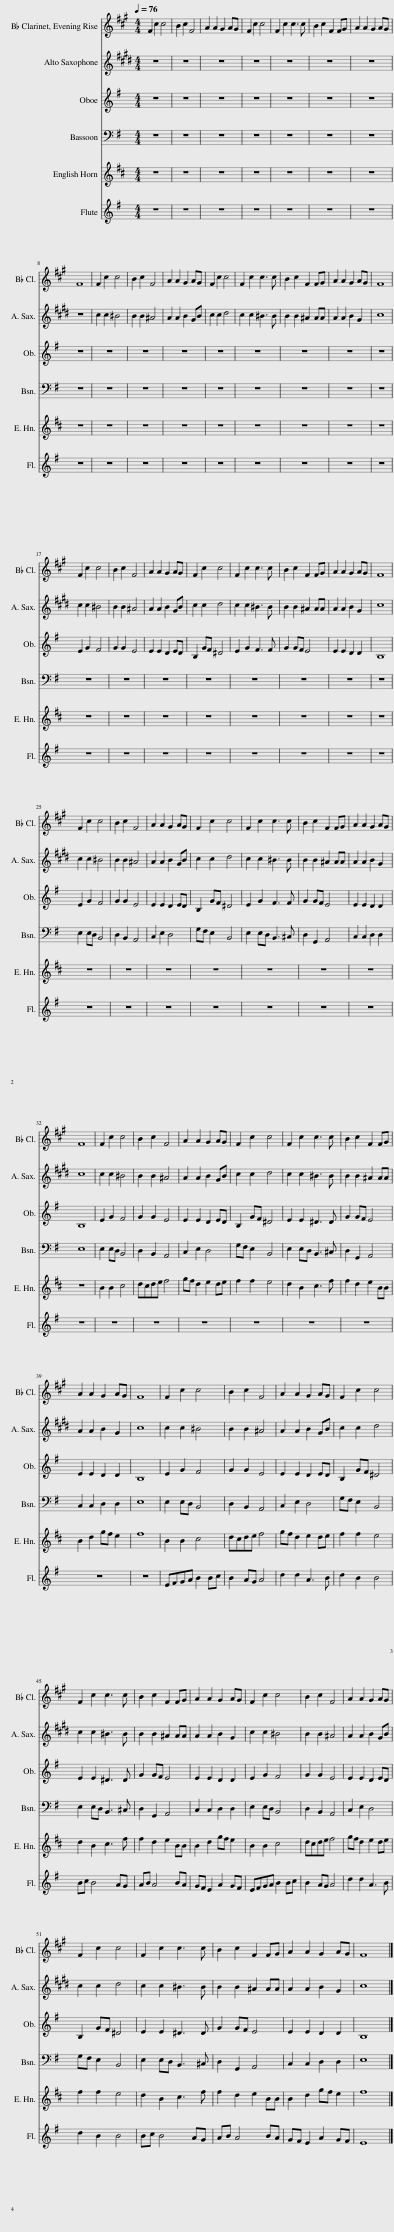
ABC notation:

X:1
%%score 1 2 3 4 5 6
L:1/8
Q:1/4=76
M:4/4
I:linebreak $
K:G
V:1 treble transpose=-2
V:2 treble transpose=-9
V:3 treble
V:4 bass
V:5 treble transpose=-7
V:6 treble
V:1
[K:A] F2 c2 c4 | B2 c2 F4 | A2 A2 G2 AG | F2 c2 c4 | F2 c2 c3 c | %5
 B2 c2 F2 FG | A2 A2 G2 AG |$ F8 | F2 c2 c4 | B2 c2 F4 | %10
 A2 A2 G2 AG | F2 c2 c4 | F2 c2 c3 c | B2 c2 F2 FG | A2 A2 G2 AG | %15
 F8 |$ F2 c2 c4 | B2 c2 F4 | A2 A2 G2 AG | F2 c2 c4 | %20
 F2 c2 c3 c | B2 c2 F2 FG | A2 A2 G2 AG | F8 |$ F2 c2 c4 | %25
 B2 c2 F4 | A2 A2 G2 AG | F2 c2 c4 | F2 c2 c3 c | B2 c2 F2 FG | %30
 A2 A2 G2 AG |$ F8 | F2 c2 c4 | B2 c2 F4 | A2 A2 G2 AG | %35
 F2 c2 c4 | F2 c2 c3 c | B2 c2 F2 FG |$ A2 A2 G2 AG | F8 | %40
 F2 c2 c4 | B2 c2 F4 | A2 A2 G2 AG | F2 c2 c4 |$ F2 c2 c3 c | %45
 B2 c2 F2 FG | A2 A2 G2 AG | F2 c2 c4 | B2 c2 F4 | A2 A2 G2 AG |$ %50
 F2 c2 c4 | F2 c2 c3 c | B2 c2 F2 FG | A2 A2 G2 AG | F8 |] %55
V:2
[K:E] z8 | z8 | z8 | z8 | z8 | %5
 z8 | z8 |$ z8 | c2 c2 ^B4 | B2 B2 ^A4 | %10
 A2 A2 B2 GB | c2 c2 d4 | c2 c2 ^B3 B | B2 B2 ^A2 AA | A2 A2 B2 G2 | %15
 c8 |$ c2 c2 ^B4 | B2 B2 ^A4 | A2 A2 B2 GB | c2 c2 d4 | %20
 c2 c2 ^B3 B | B2 B2 ^A2 AA | A2 A2 B2 G2 | c8 |$ c2 c2 ^B4 | %25
 B2 B2 ^A4 | A2 A2 B2 GB | c2 c2 d4 | c2 c2 ^B3 B | B2 B2 ^A2 AA | %30
 A2 A2 B2 G2 |$ c8 | c2 c2 ^B4 | B2 B2 ^A4 | A2 A2 B2 GB | %35
 c2 c2 d4 | c2 c2 ^B3 B | B2 B2 ^A2 AA |$ A2 A2 B2 G2 | c8 | %40
 c2 c2 ^B4 | B2 B2 ^A4 | A2 A2 B2 GB | c2 c2 d4 |$ c2 c2 ^B3 B | %45
 B2 B2 ^A2 AA | A2 A2 B2 G2 | c2 c2 ^B4 | B2 B2 ^A4 | A2 A2 B2 GB |$ %50
 c2 c2 d4 | c2 c2 ^B3 B | B2 B2 ^A2 AA | A2 A2 B2 G2 | c8 |] %55
V:3
 z8 | z8 | z8 | z8 | z8 | %5
 z8 | z8 |$ z8 | z8 | z8 | %10
 z8 | z8 | z8 | z8 | z8 | %15
 z8 |$ E2 G2 F4 | G2 G2 E4 | E2 E2 D2 ED | B,2 GF ^D4 | %20
 E2 G2 F3 F | G2 GF E4 | E2 E2 D2 D2 | B,8 |$ E2 G2 F4 | %25
 G2 G2 E4 | E2 E2 D2 ED | B,2 GF ^D4 | E2 G2 F3 F | G2 GF E4 | %30
 E2 E2 D2 D2 |$ B,8 | E2 G2 F4 | G2 G2 E4 | E2 E2 D2 ED | %35
 B,2 GF ^D4 | E2 E2 ^D3 D | G2 GF E4 |$ E2 E2 D2 D2 | B,8 | %40
 E2 G2 F4 | G2 G2 E4 | E2 E2 D2 ED | B,2 GF ^D4 |$ E2 E2 ^D3 D | %45
 G2 GF E4 | E2 E2 D2 D2 | E2 G2 F4 | G2 G2 E4 | E2 E2 D2 ED |$ %50
 B,2 GF ^D4 | E2 E2 ^D3 D | G2 GF E4 | E2 E2 D2 D2 | B,8 |] %55
V:4
 z8 | z8 | z8 | z8 | z8 | %5
 z8 | z8 |$ z8 | z8 | z8 | %10
 z8 | z8 | z8 | z8 | z8 | %15
 z8 |$ z8 | z8 | z8 | z8 | %20
 z8 | z8 | z8 | z8 |$ E,2 E,D, B,,4 | %25
 D,2 B,,2 A,,4 | C,2 E,2 D,4 | G,F, E,2 B,,4 | E,2 E,D, B,,3 ^C, | D,2 G,,2 A,,4 | %30
 C,2 C,2 D,2 D,2 |$ E,8 | E,2 E,D, B,,4 | D,2 B,,2 A,,4 | C,2 E,2 D,4 | %35
 G,F, E,2 B,,4 | E,2 E,D, B,,3 ^C, | D,2 G,,2 A,,4 |$ C,2 C,2 D,2 D,2 | E,8 | %40
 E,2 E,D, B,,4 | D,2 B,,2 A,,4 | C,2 E,2 D,4 | G,F, E,2 B,,4 |$ E,2 E,D, B,,3 ^C, | %45
 D,2 G,,2 A,,4 | C,2 C,2 D,2 D,2 | E,2 E,D, B,,4 | D,2 B,,2 A,,4 | C,2 E,2 D,4 |$ %50
 G,F, E,2 B,,4 | E,2 E,D, B,,3 ^C, | D,2 G,,2 A,,4 | C,2 C,2 D,2 D,2 | E,8 |] %55
V:5
[K:D] z8 | z8 | z8 | z8 | z8 | %5
 z8 | z8 |$ z8 | z8 | z8 | %10
 z8 | z8 | z8 | z8 | z8 | %15
 z8 |$ z8 | z8 | z8 | z8 | %20
 z8 | z8 | z8 | z8 |$ z8 | %25
 z8 | z8 | z8 | z8 | z8 | %30
 z8 |$ z8 | B2 B2 c4 | dcde f4 | gf d2 e2 de | %35
 f2 f2 e4 | d2 B2 c3 f | f2 d2 e2 BB |$ B2 d2 gf e2 | f8 | %40
 B2 B2 c4 | dcde f4 | gf d2 e2 de | f2 f2 e4 |$ d2 B2 c3 f | %45
 f2 d2 e2 BB | B2 d2 gf e2 | B2 B2 c4 | dcde f4 | gf d2 e2 de |$ %50
 f2 f2 e4 | d2 B2 c3 f | f2 d2 e2 BB | B2 d2 gf e2 | f8 |] %55
V:6
 z8 | z8 | z8 | z8 | z8 | %5
 z8 | z8 |$ z8 | z8 | z8 | %10
 z8 | z8 | z8 | z8 | z8 | %15
 z8 |$ z8 | z8 | z8 | z8 | %20
 z8 | z8 | z8 | z8 |$ z8 | %25
 z8 | z8 | z8 | z8 | z8 | %30
 z8 |$ z8 | z8 | z8 | z8 | %35
 z8 | z8 | z8 |$ z8 | z8 | %40
 EFGA B2 Bc | B2 AG A4 | d2 d2 A3 B | d2 B2 B4 |$ Bc B4 AG | %45
 AB A4 BA | GF E2 A2 GF | EFGA B2 Bc | B2 AG A4 | d2 d2 A3 B |$ %50
 d2 B2 B4 | Bc B4 AG | AB A4 BA | GF E2 A2 GF | E8 |] %55
